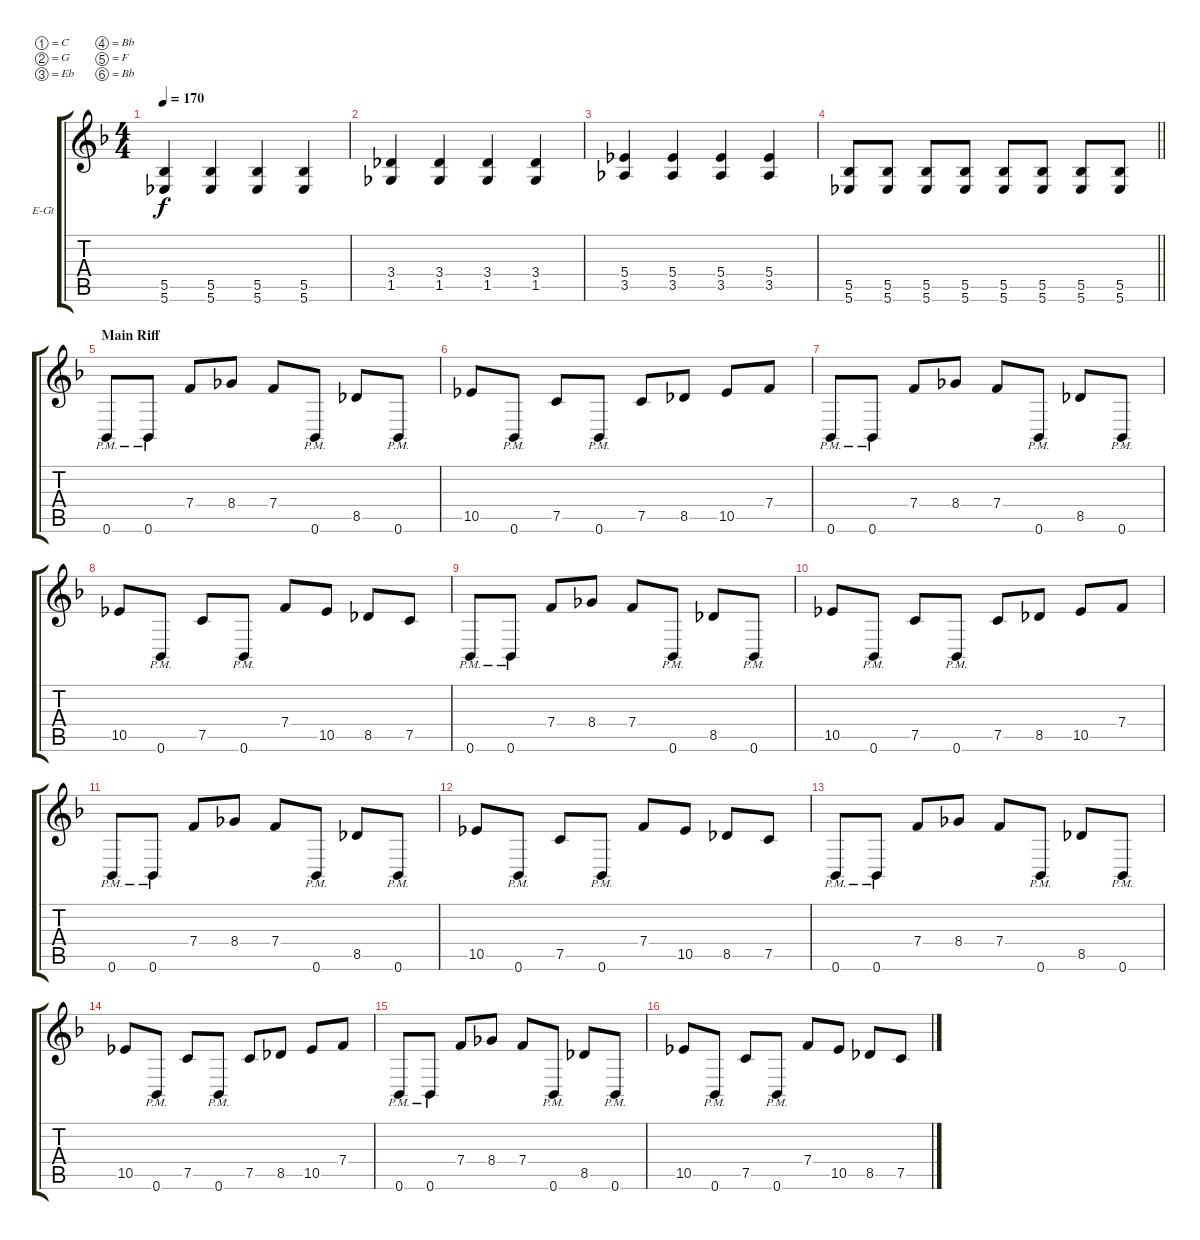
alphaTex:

\bracketExtendMode groupsimilarinstruments
\firstSystemTrackNameOrientation horizontal
\otherSystemsTrackNameOrientation horizontal
\track ("Björn Gelotte" "E-Gt") {instrument distortionguitar}
\staff {score tabs}
\tuning (C4 G3 Eb3 Bb2 F2 Bb1)
\ts (4 4)
\tempo 170
\clef g2
\scale
0.33518
\ks dminor
(5.5 5.6).4{dy f} (5.5 5.6).4 (5.5 5.6).4 (5.5 5.6).4 |
\scale
0.300248 (3.4 1.5).4 (3.4 1.5).4 (3.4 1.5).4 (3.4 1.5).4 |
\scale
0.300248 (5.4 3.5).4 (5.4 3.5).4 (5.4 3.5).4 (5.4 3.5).4 |
\scale
0.399504
\barLineRight lightlight
(5.5 5.6).8 (5.5 5.6).8 (5.5 5.6).8 (5.5 5.6).8 (5.5 5.6).8 (5.5 5.6).8 (5.5 5.6).8 (5.5 5.6).8 |
\section ("" "Main Riff")
\scale
0.332727 0.6{pm}.8 0.6{pm}.8 7.4.8 8.4.8 7.4.8 0.6{pm}.8 8.5.8 0.6{pm}.8 |
\scale
0.334545 10.5.8 0.6{pm}.8 7.5.8 0.6{pm}.8 7.5.8 8.5.8 10.5.8 7.4.8 |
\scale
0.332727 0.6{pm}.8 0.6{pm}.8 7.4.8 8.4.8 7.4.8 0.6{pm}.8 8.5.8 0.6{pm}.8 |
\scale
0.342294 10.5.8 0.6{pm}.8 7.5.8 0.6{pm}.8 7.4.8 10.5.8 8.5.8 7.5.8 |
\scale
0.327957 0.6{pm}.8 0.6{pm}.8 7.4.8 8.4.8 7.4.8 0.6{pm}.8 8.5.8 0.6{pm}.8 |
\scale
0.329749 10.5.8 0.6{pm}.8 7.5.8 0.6{pm}.8 7.5.8 8.5.8 10.5.8 7.4.8 |
\scale
0.328546 0.6{pm}.8 0.6{pm}.8 7.4.8 8.4.8 7.4.8 0.6{pm}.8 8.5.8 0.6{pm}.8 |
\scale
0.342908 10.5.8 0.6{pm}.8 7.5.8 0.6{pm}.8 7.4.8 10.5.8 8.5.8 7.5.8 |
\scale
0.328546 0.6{pm}.8 0.6{pm}.8 7.4.8 8.4.8 7.4.8 0.6{pm}.8 8.5.8 0.6{pm}.8 |
\scale
0.329749 10.5.8 0.6{pm}.8 7.5.8 0.6{pm}.8 7.5.8 8.5.8 10.5.8 7.4.8 |
\scale
0.327957 0.6{pm}.8 0.6{pm}.8 7.4.8 8.4.8 7.4.8 0.6{pm}.8 8.5.8 0.6{pm}.8 |
\scale
0.342294 10.5.8 0.6{pm}.8 7.5.8 0.6{pm}.8 7.4.8 10.5.8 8.5.8 7.5.8
